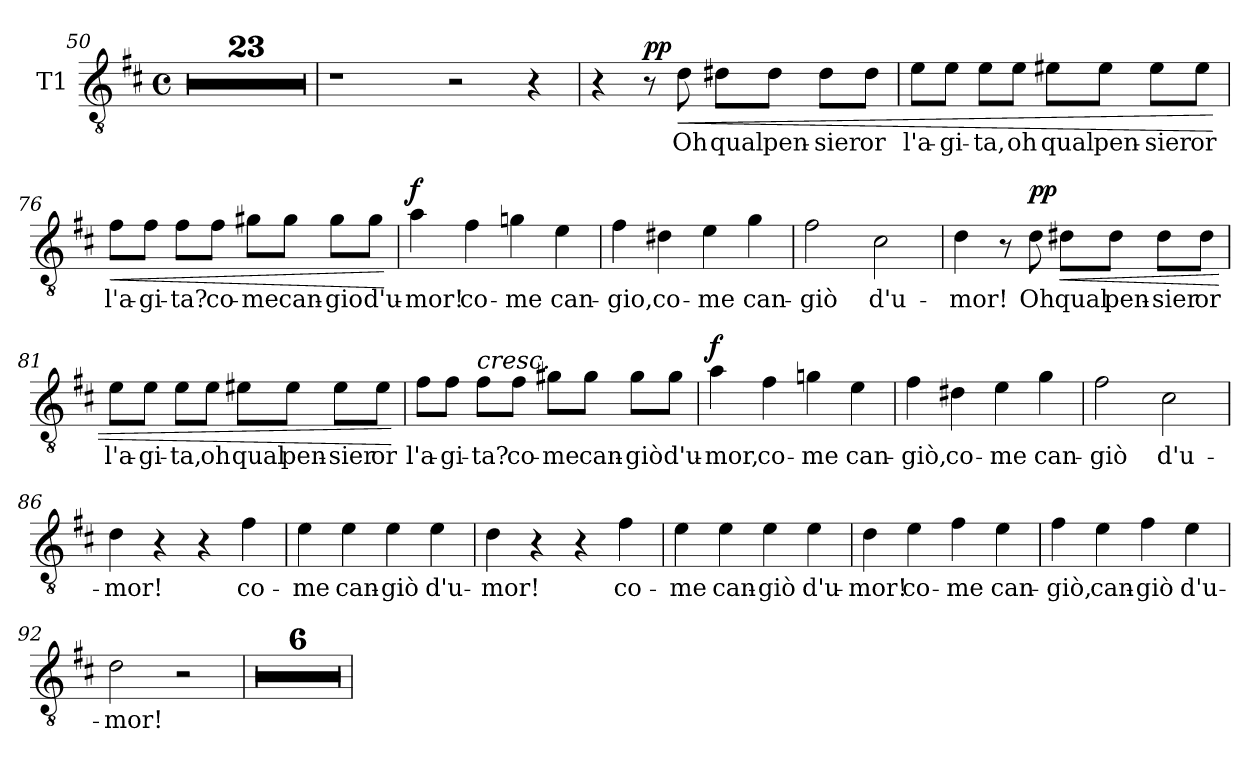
**kern	**text	**dynam
*part1	*part1	*part1
*staff1	*staff1	*staff1
*I"T1	*	*
*I'T1	*	*
*clefGv2	*	*
*k[f#c#]	*	*
*M4/4	*	*
*met(c)	*	*
=50	=50	=50
1r	.	.
=51	=51	=51
1r	.	.
!!LO:PB:g=z
=52	=52	=52
1r	.	.
=53	=53	=53
1r	.	.
=54	=54	=54
1r	.	.
!!LO:LB:g=z
=55	=55	=55
1r	.	.
=56	=56	=56
1r	.	.
!!LO:LB:g=z
=57	=57	=57
1r	.	.
=58	=58	=58
1r	.	.
=59	=59	=59
1r	.	.
!!LO:LB:g=z
=60	=60	=60
1r	.	.
=61	=61	=61
1r	.	.
=62	=62	=62
1r	.	.
!!LO:PB:g=z
=63	=63	=63
1r	.	.
=64	=64	=64
1r	.	.
=65	=65	=65
1r	.	.
!!LO:LB:g=z
=66	=66	=66
1r	.	.
=67	=67	=67
1r	.	.
=68	=68	=68
1r	.	.
!!LO:LB:g=z
=69	=69	=69
1r	.	.
=70	=70	=70
1r	.	.
=71	=71	=71
1r	.	.
!!LO:PB:g=z
=72	=72	=72
1r	.	.
=73	=73	=73
1r	.	.
2r	.	.
4r	.	.
=74	=74	=74
4r	.	.
!	!	!LO:DY:a
8r	.	pp
!	!	!LO:HP:b
8d\	Oh	<
8d#X\L	qual	.
8d#\J	pen-	.
8d#\L	-sier	.
8d#\J	or	.
!!LO:PB:g=z
=75	=75	=75
8e\L	l'a-	.
8e\J	-gi-	.
8e\L	-ta,	.
8e\J	oh	.
8e#X\L	qual	.
8e#\J	pen-	.
8e#\L	-sier	.
8e#\J	or	.
.	.	[
=76	=76	=76
!	!	!LO:HP:b
8f#\L	l'a-	<
8f#\J	-gi-	.
8f#\L	-ta?	.
8f#\J	-co-	.
8g#X\L	-me	.
8g#\J	can-	.
8g#\L	-gio	.
8g#\J	d'u-	.
.	.	[
!!LO:PB:g=z
=77	=77	=77
!	!	!LO:DY:a
4a\	-mor!	f
4f#\	-co-	.
4gn\	-me	.
4e\	can-	.
=78	=78	=78
4f#\	-gio,	.
4d#X\	co-	.
4e\	-me	.
4g\	can-	.
!!LO:PB:g=z
=79	=79	=79
2f#\	-giò	.
2c#\	d'u-	.
=80	=80	=80
4d\	-mor!	.
8r	.	.
!	!	!LO:HP:b
!	!	!LO:DY:n=1:a
8d\	Oh	< pp
8d#X\L	qual	.
8d#\J	pen-	.
8d#\L	-sier	.
8d#\J	or	.
!!LO:PB:g=z
=81	=81	=81
8e\L	l'a-	.
8e\J	-gi-	.
8e\L	-ta,	.
8e\J	oh	.
8e#X\L	qual	.
8e#\J	pen-	.
8e#\L	-sier	.
8e#\J	or	.
.	.	[
=82	=82	=82
8f#\L	l'a-	.
8f#\J	-gi-	.
!LO:TX:a:i:t=cresc.	!	!
8f#\L	-ta?	.
8f#\J	co-	.
8g#X\L	-me	.
8g#\J	can-	.
8g#\L	-giò	.
8g#\J	d'u-	.
!!LO:PB:g=z
=83	=83	=83
!	!	!LO:DY:a
4a\	-mor,	f
4f#\	co-	.
4gn\	-me	.
4e\	can-	.
=84	=84	=84
4f#\	-giò,	.
4d#X\	co-	.
4e\	-me	.
4g\	can-	.
!!LO:PB:g=z
=85	=85	=85
2f#\	-giò	.
2c#\	d'u-	.
=86	=86	=86
4d\	-mor!	.
4r	.	.
4r	.	.
4f#\	co-	.
=87	=87	=87
4e\	-me	.
4e\	can-	.
4e\	-giò	.
4e\	d'u-	.
!!LO:PB:g=z
=88	=88	=88
4d\	-mor!	.
4r	.	.
4r	.	.
4f#\	co-	.
=89	=89	=89
4e\	-me	.
4e\	can-	.
4e\	-giò	.
4e\	d'u-	.
=90	=90	=90
4d\	-mor!	.
4e\	co-	.
4f#\	-me	.
4e\	can-	.
!!LO:PB:g=z
=91	=91	=91
4f#\	-giò,	.
4e\	can-	.
4f#\	-giò	.
4e\	d'u-	.
=92	=92	=92
2d\	-mor!	.
2r	.	.
=93	=93	=93
1r	.	.
=94	=94	=94
1r	.	.
!!LO:LB:g=z
=95	=95	=95
1r	.	.
=96	=96	=96
1r	.	.
=97	=97	=97
1r	.	.
=98	=98	=98
1r	.	.
=	=	=
*-	*-	*-
